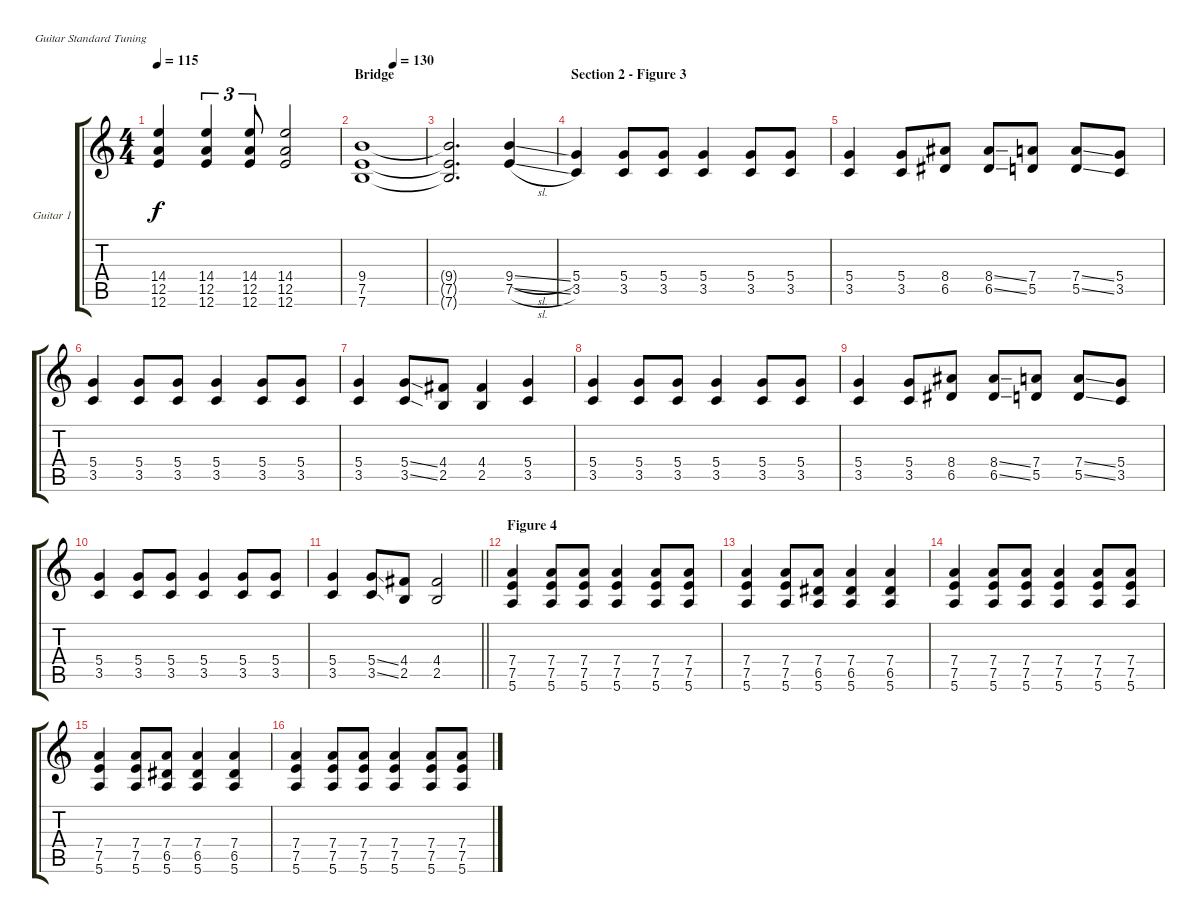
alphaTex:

\defaultSystemsLayout 4
\bracketExtendMode groupsimilarinstruments
\firstSystemTrackNameOrientation horizontal
\otherSystemsTrackNameOrientation horizontal
\track ("Guitar 1" "Guitar 1") {instrument distortionguitar}
\staff {score tabs}
\tuning (E4 B3 G3 D3 A2 E2)
\ts (4 4)
\tempo 115
\clef g2
\scale
0.333333
\ks aminor
(12.6 12.5 14.4).4{dy f} (12.6 12.5 14.4).4{tu (3 2)} (12.6 12.5 14.4).8{tu (3 2)} (12.6 12.5 14.4).2 |
\section ("" "Bridge")
\tempo (130 0.5)
\scale
0.333333 (7.6 7.5 9.4).1 |
\scale
0.333333 (7.6{t} 7.5{t} 9.4{t}).2{d} (9.4{sl} 7.5{sl}).4 |
\section ("" "Section 2 - Figure 3")
\scale
0.333333 (3.5 5.4).4 (3.5 5.4).8 (3.5 5.4).8 (3.5 5.4).4 (3.5 5.4).8 (3.5 5.4).8 |
\scale
0.333333 (3.5 5.4).4 (3.5 5.4).8 (6.5 8.4).8 (6.5{ss} 8.4{ss}).8 (5.5 7.4).8 (5.5{ss} 7.4{ss}).8 (3.5 5.4).8 |
\scale
0.333333 (3.5 5.4).4 (3.5 5.4).8 (3.5 5.4).8 (3.5 5.4).4 (3.5 5.4).8 (3.5 5.4).8 |
\scale
0.333333 (3.5 5.4).4 (3.5{ss} 5.4{ss}).8 (2.5 4.4).8 (2.5 4.4).4 (3.5 5.4).4 |
\scale
0.333333 (3.5 5.4).4 (3.5 5.4).8 (3.5 5.4).8 (3.5 5.4).4 (3.5 5.4).8 (3.5 5.4).8 |
\scale
0.333333 (3.5 5.4).4 (3.5 5.4).8 (6.5 8.4).8 (6.5{ss} 8.4{ss}).8 (5.5 7.4).8 (5.5{ss} 7.4{ss}).8 (3.5 5.4).8 |
\scale
0.333333 (3.5 5.4).4 (3.5 5.4).8 (3.5 5.4).8 (3.5 5.4).4 (3.5 5.4).8 (3.5 5.4).8 |
\scale
0.333333
\barLineRight lightlight
(3.5 5.4).4 (3.5{ss} 5.4{ss}).8 (2.5 4.4).8 (2.5 4.4).2 |
\section ("" "Figure 4")
\scale
0.333333 (5.6 7.5 7.4).4 (5.6 7.5 7.4).8 (5.6 7.5 7.4).8 (5.6 7.5 7.4).4 (5.6 7.5 7.4).8 (5.6 7.5 7.4).8 |
\scale
0.333333 (5.6 7.5 7.4).4 (5.6 7.5 7.4).8 (5.6 6.5 7.4).8 (5.6 6.5 7.4).4 (5.6 6.5 7.4).4 |
\scale
0.333333 (5.6 7.5 7.4).4 (5.6 7.5 7.4).8 (5.6 7.5 7.4).8 (5.6 7.5 7.4).4 (5.6 7.5 7.4).8 (5.6 7.5 7.4).8 |
\scale
0.333333 (5.6 7.5 7.4).4 (5.6 7.5 7.4).8 (5.6 6.5 7.4).8 (5.6 6.5 7.4).4 (5.6 6.5 7.4).4 |
\scale
0.333333 (5.6 7.5 7.4).4 (5.6 7.5 7.4).8 (5.6 7.5 7.4).8 (5.6 7.5 7.4).4 (5.6 7.5 7.4).8 (5.6 7.5 7.4).8
